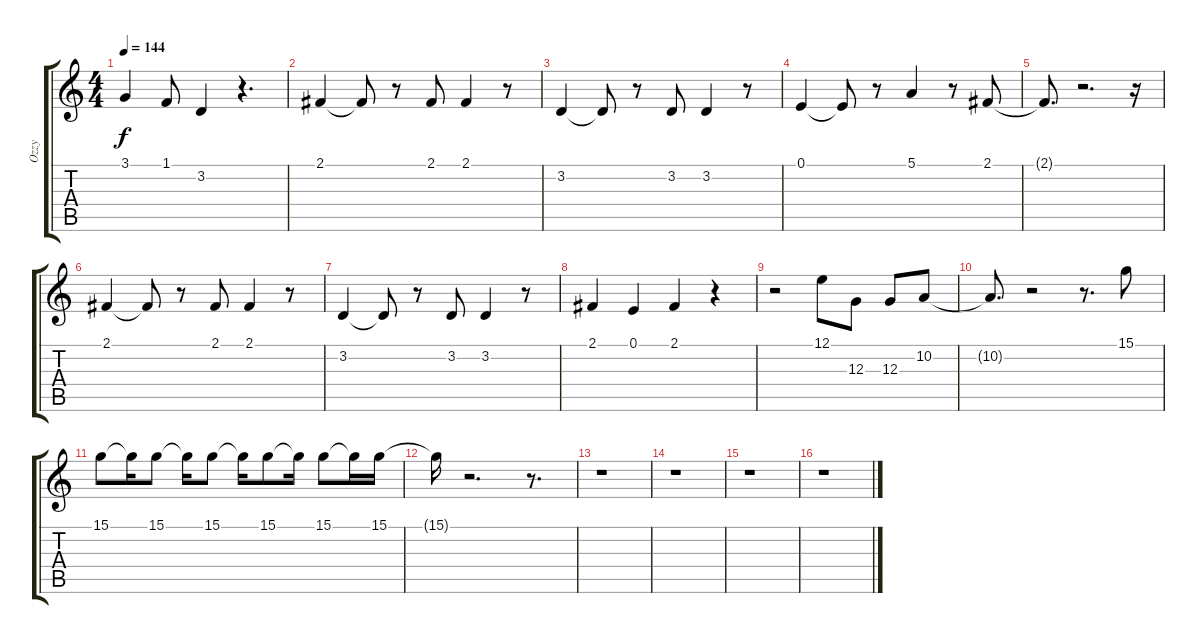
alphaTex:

\track ("Ozzy" "Ozzy") {instrument synthvoice}
\staff {score tabs}
\tuning (E4 B3 G3 D3 A2 E2) {hide}
\ts (4 4)
\tempo 144
\clef g2
\ks c
3.1{t}.4{dy f} 1.1.8 3.2.4 r.4{d} |
2.1.4 2.1{t}.8 r.8 2.1.8 2.1.4 r.8 |
3.2.4 3.2{t}.8 r.8 3.2.8 3.2.4 r.8 |
0.1.4 0.1{t}.8 r.8 5.1.4 r.8 2.1.8 |
2.1{t}.8{d} r.2{d} r.16 |
2.1.4 2.1{t}.8 r.8 2.1.8 2.1.4 r.8 |
3.2.4 3.2{t}.8 r.8 3.2.8 3.2.4 r.8 |
2.1.4 0.1.4 2.1.4 r.4 |
r.2 12.1.8 12.3.8 12.3.8 10.2.8 |
10.2{t}.8{d} r.2 r.8{d} 15.1.8 |
15.1.8 15.1{t}.16 15.1.8 15.1{t}.16 15.1.8 15.1{t}.16 15.1.8 15.1{t}.16 15.1.8 15.1{t}.16 15.1.16 |
15.1{t}.16 r.2{d} r.8{d} |
r.1 |
r.1 |
r.1 |
r.1
